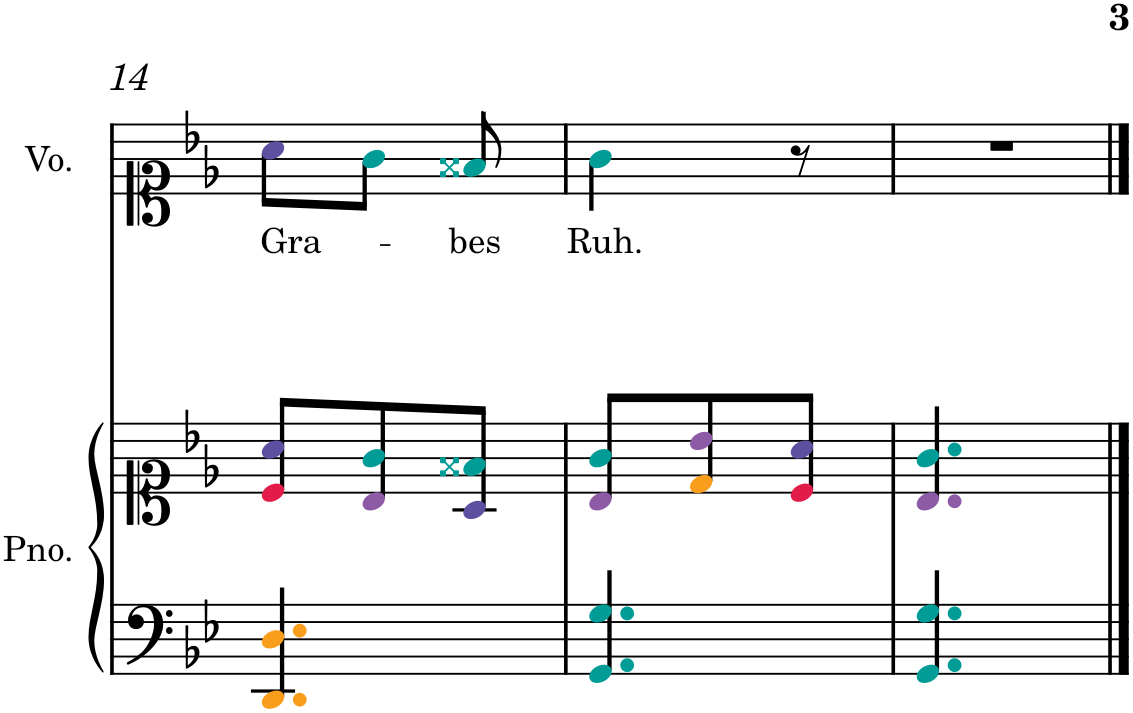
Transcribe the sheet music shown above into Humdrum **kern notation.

**kern	**kern	**kern	**text
*part2	*part2	*part1	*part1
*staff3	*staff2	*staff1	*staff1
*I"Piano	*	*I"Voice	*
*I'Pno.	*	*I'Vo.	*
!!LO:PB:g=z
*clefF4	*clefC1	*clefC1	*
*k[b-e-]	*k[b-e-]	*k[b-e-]	*
*M3/8	*M3/8	*M3/8	*
=14	=14	=14	=14
!	!	!	!LO:LY:b
4.DDi/ 4.Di/	8cj/ 8aZ/L	8aZ\L	Gra-
.	8B-V/ 8gN/	8gN\J	.
!	!	!	!LO:LY:b
.	8AZ/ 8f##XN/J	8f##XN/	-bes
=15	=15	=15	=15
!	!	!	!LO:LY:b
4.GGN/ 4.GN/	8B-V/ 8gN/L	4gN\	Ruh.
.	8di/ 8b-V/	.	.
.	8cj/ 8aZ/J	8r	.
=16	=16	=16	=16
4.GGN/ 4.GN/	4.B-V/ 4.gN/	4.r	.
==	==	==	==
*-	*-	*-	*-
